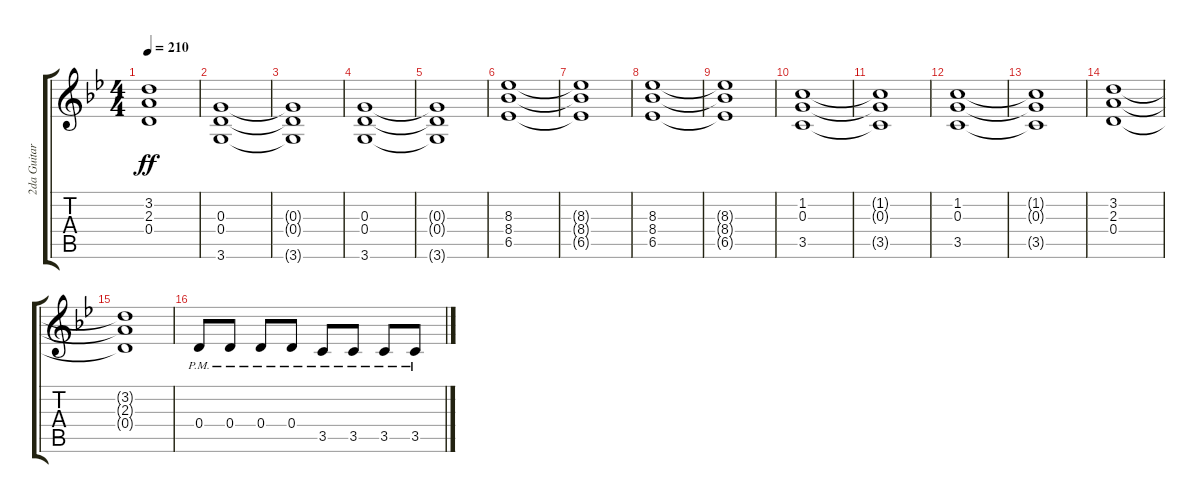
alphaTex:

\track ("2da Guitarra" "2da Guitar") {instrument overdrivenguitar}
\staff {score tabs}
\tuning (E4 B3 G3 D3 A2 E2) {hide}
\ts (4 4)
\tempo 210
\clef g2
\ks gminor
(3.2{t} 2.3{t} 0.4{t}).1{dy ff} |
(0.3 0.4 3.6).1 |
(0.3{t} 0.4{t} 3.6{t}).1 |
(0.3 0.4 3.6).1 |
(0.3{t} 0.4{t} 3.6{t}).1 |
(8.3 8.4 6.5).1 |
(8.3{t} 8.4{t} 6.5{t}).1 |
(8.3 8.4 6.5).1 |
(8.3{t} 8.4{t} 6.5{t}).1 |
(1.2 0.3 3.5).1 |
(1.2{t} 0.3{t} 3.5{t}).1 |
(1.2 0.3 3.5).1 |
(1.2{t} 0.3{t} 3.5{t}).1 |
(3.2 2.3 0.4).1 |
(3.2{t} 2.3{t} 0.4{t}).1 |
0.4{pm}.8 0.4{pm}.8 0.4{pm}.8 0.4{pm}.8 3.5{pm}.8 3.5{pm}.8 3.5{pm}.8 3.5{pm}.8
